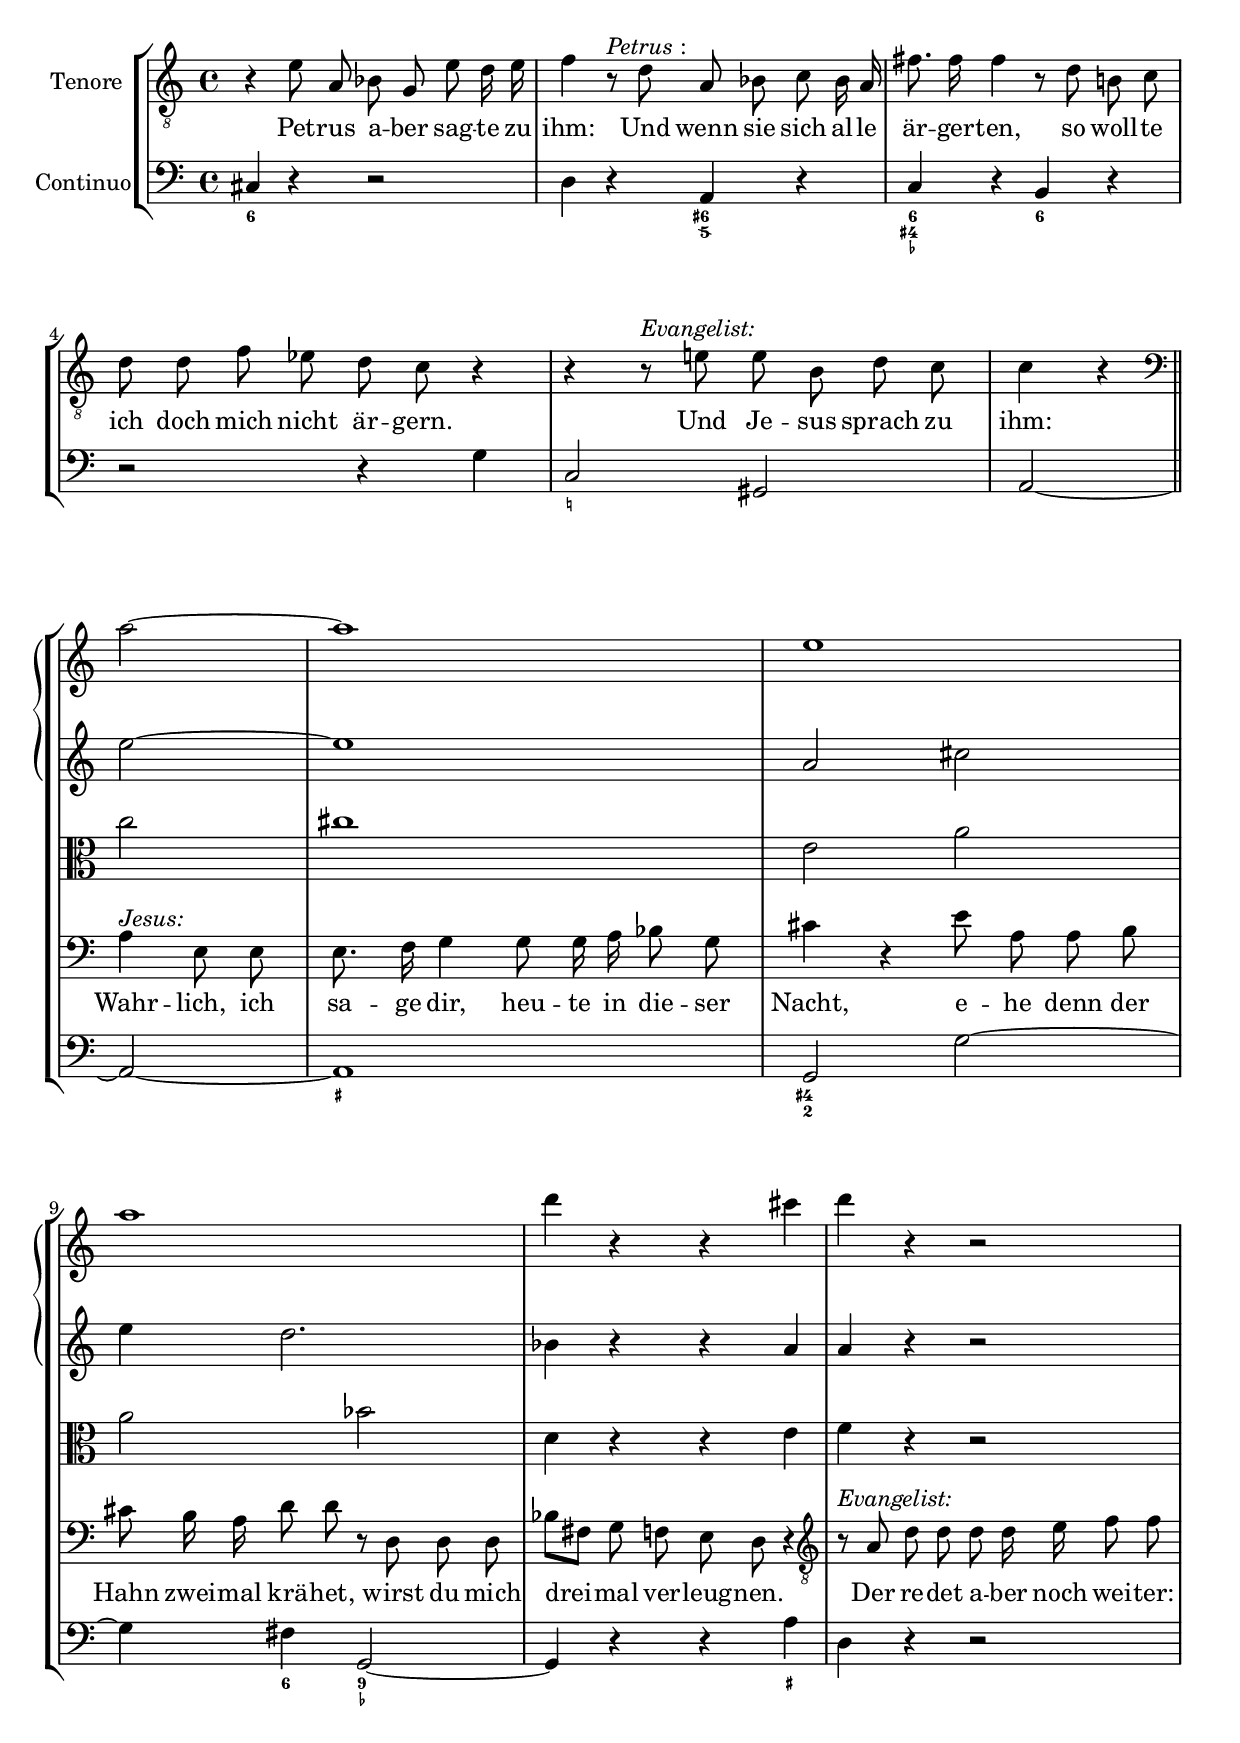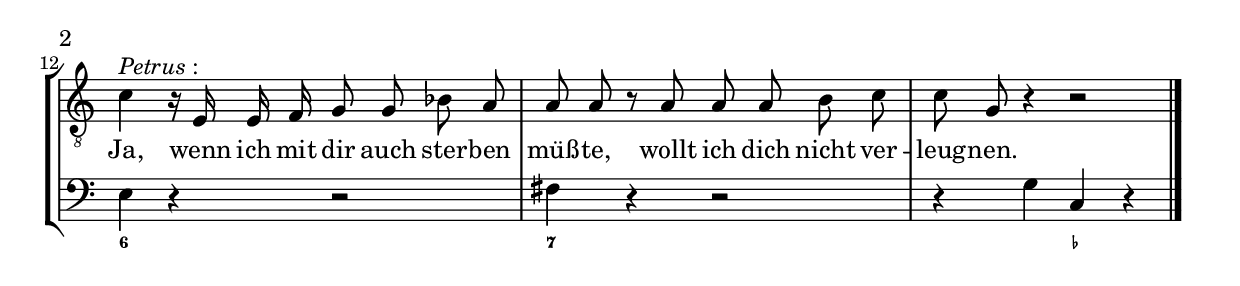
\version "2.18.2"


\book {
  \header {
  }
  
    

\bookpart {
  
  
  
    \score {
      
        \layout {
          \context {
            \RemoveEmptyStaffContext
            \override VerticalAxisGroup #'remove-first = ##t
          }
        }      
      
      
      \new StaffGroup <<
        \set StaffGroup.systemStartDelimiterHierarchy = #'(SystemStartBracket (SystemStartBrace violino1 violino2) viola tenore continuo )
  
    
      
      
      
        

<<


\new Staff = ViolinoIStaff \with {
}

\context Staff = ViolinoIStaff {
\set Staff.instrumentName = #"Violino I"  \relative c {
    
        \clef "treble"
    
    
    
    <<
      \new Voice = "violino1_voice1" {
        
        R1*5 r2 \bar "||" \break  a''' ~ a1 e a d4 r r cis d r r2 \break  R1*3 
      }
    >>
    
      \bar "|."
    
  }
}

  

  
>>

      
        

<<


\new Staff = ViolinoIIStaff \with {
}

\context Staff = ViolinoIIStaff {
\set Staff.instrumentName = #"Violino II"  \relative c {
    
        \clef "treble"
    
    
    
    <<
      \new Voice = "violino2_voice1" {
        
        R1*5 r2 \bar "||" e'' ~ e1 a,2 cis e4 d2. bes4 r r a a r r2 R1*3 
      }
    >>
    
      \bar "|."
    
  }
}

  

  
>>

      
        

<<


\new Staff = ViolaStaff \with {
}

\context Staff = ViolaStaff {
\set Staff.instrumentName = #"Viola"  \relative c {
    
        \clef "alto"
    
    
    
    <<
      \new Voice = "viola_voice1" {
        
        R1*5 r2 \bar "||" c'' cis1 e,2 a a bes d,4 r r e f r r2 R1*3 
      }
    >>
    
      \bar "|."
    
  }
}

  

  
>>

      
        

<<


\new Staff = TenoreStaff \with {
}

\context Staff = TenoreStaff {
\set Staff.instrumentName = #"Tenore"  \relative c {
    
        \clef "treble_8"
    
    
    
    <<
      \new Voice = "tenore_voice1" {
        \autoBeamOff
        r4 e'8 a, bes g e' d16 e f4 r8^\markup { \italic { Petrus }: } d a bes c bes16 a fis'8. fis16 fis4 r8 d b! c d d f ees d c r4 r r8^\markup { \italic { Evangelist: } } e! e b d c c4 r \clef "bass" a^\markup { \italic { Jesus: } } e8 e e8. f16 g4 g8 g16 a bes8 g cis4 r e8 a, a b cis b16 a d8 d r d, d d bes'[ fis] g f e d r4 \clef "treble_8" r8^\markup { \italic { Evangelist: } } a' d d d d16 e f8 f c4^\markup { \italic { Petrus }: } r16 e, e f g8 g bes a a a r a a a b c c g r4 r2 
      }
    >>
    
      \bar "|."
    
  }
}

  
    
    
      
      
        \new Lyrics 
        
        {
          \lyricsto "tenore_voice1" {
            Pet -- rus a -- ber sag -- te zu ihm:  Und wenn sie sich al -- le är -- ger -- ten,  so woll -- te ich doch mich nicht är -- gern.  Und Je -- sus sprach zu ihm:  Wahr -- lich, ich sa -- ge dir,  heu -- te in die -- ser Nacht,  e -- he denn der Hahn zwei -- mal krä -- het,  wirst du mich drei -- mal ver -- leug -- nen.  Der re -- det a -- ber noch wei -- ter:  Ja, wenn ich mit dir auch ster -- ben müß -- te,  wollt ich dich nicht ver -- leug -- nen.
          }
        }
      
    
  
  

  
>>

      
        

<<


\new Staff = ContinuoStaff \with {
}

\context Staff = ContinuoStaff {
\set Staff.instrumentName = #"Continuo"  \relative c {
    
        \clef "bass"
    
    
    
    <<
      \new Voice = "continuo_voice1" {
        
        cis4 r r2 d4 r a r c r b r r2 r4 g' c,2 gis a ~ \bar "||" a ~ a1 g2 g' ~ g4 fis g,2 ~ g4 r r a' d, r r2 e4 r r2 fis4 r r2 r4 g c, r 
      }
    >>
    
      \bar "|."
    
  }
}

  

  
    \figures { <6>4 s s2 s4 s <6+ 5\\> s <6 4+ _-> s <6> s s2 s4 s <_!>2 s s s <_+>1 <4+ 2>2 s s4 <6> <9 _->2 s4 s s <_+> s s s2 <6>4 s s2 <7>4 s s2 s4 s <_->  }
  
>>

      
  
  
    >> }
  
}
  
}